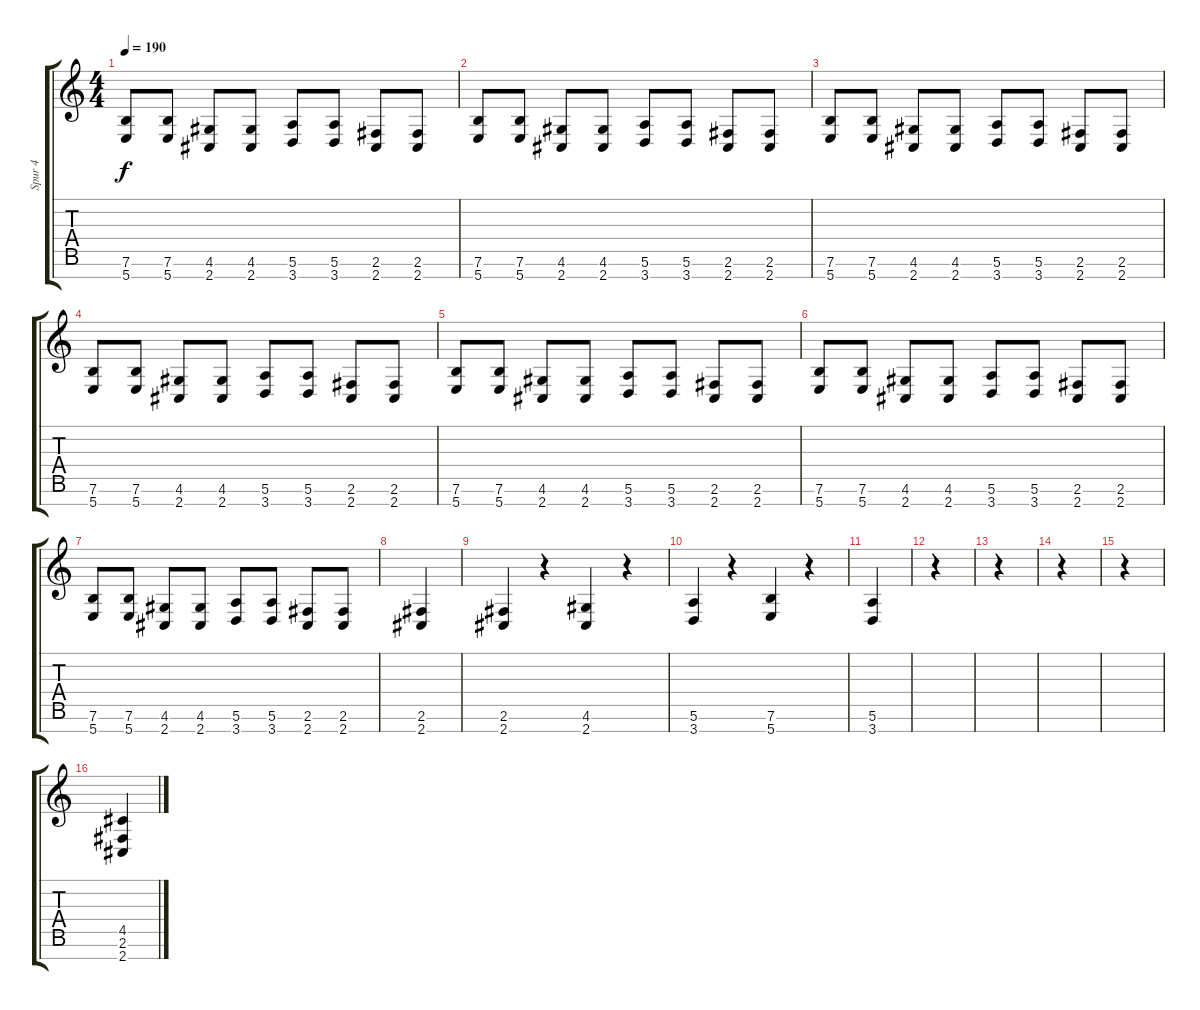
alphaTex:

\track ("Spur 4" "Spur 4") {instrument distortionguitar}
\staff {score tabs}
\tuning (E4 B3 G3 D3 A2 E2 B1) {hide}
\ts (4 4)
\tempo 190
\clef g2
\ks c
(7.6 5.7).8{dy f} (7.6 5.7).8 (4.6 2.7).8 (4.6 2.7).8 (5.6 3.7).8 (5.6 3.7).8 (2.6 2.7).8 (2.6 2.7).8 |
(7.6 5.7).8 (7.6 5.7).8 (4.6 2.7).8 (4.6 2.7).8 (5.6 3.7).8 (5.6 3.7).8 (2.6 2.7).8 (2.6 2.7).8 |
(7.6 5.7).8 (7.6 5.7).8 (4.6 2.7).8 (4.6 2.7).8 (5.6 3.7).8 (5.6 3.7).8 (2.6 2.7).8 (2.6 2.7).8 |
(7.6 5.7).8 (7.6 5.7).8 (4.6 2.7).8 (4.6 2.7).8 (5.6 3.7).8 (5.6 3.7).8 (2.6 2.7).8 (2.6 2.7).8 |
(7.6 5.7).8 (7.6 5.7).8 (4.6 2.7).8 (4.6 2.7).8 (5.6 3.7).8 (5.6 3.7).8 (2.6 2.7).8 (2.6 2.7).8 |
(7.6 5.7).8 (7.6 5.7).8 (4.6 2.7).8 (4.6 2.7).8 (5.6 3.7).8 (5.6 3.7).8 (2.6 2.7).8 (2.6 2.7).8 |
(7.6 5.7).8 (7.6 5.7).8 (4.6 2.7).8 (4.6 2.7).8 (5.6 3.7).8 (5.6 3.7).8 (2.6 2.7).8 (2.6 2.7).8 |
(2.6 2.7).4 |
(2.6 2.7).4 r.4 (4.6 2.7).4 r.4 |
(5.6 3.7).4 r.4 (7.6 5.7).4 r.4 |
(5.6 3.7).4 |
r.4 |
r.4 |
r.4 |
r.4 |
(4.5 2.6 2.7).4
